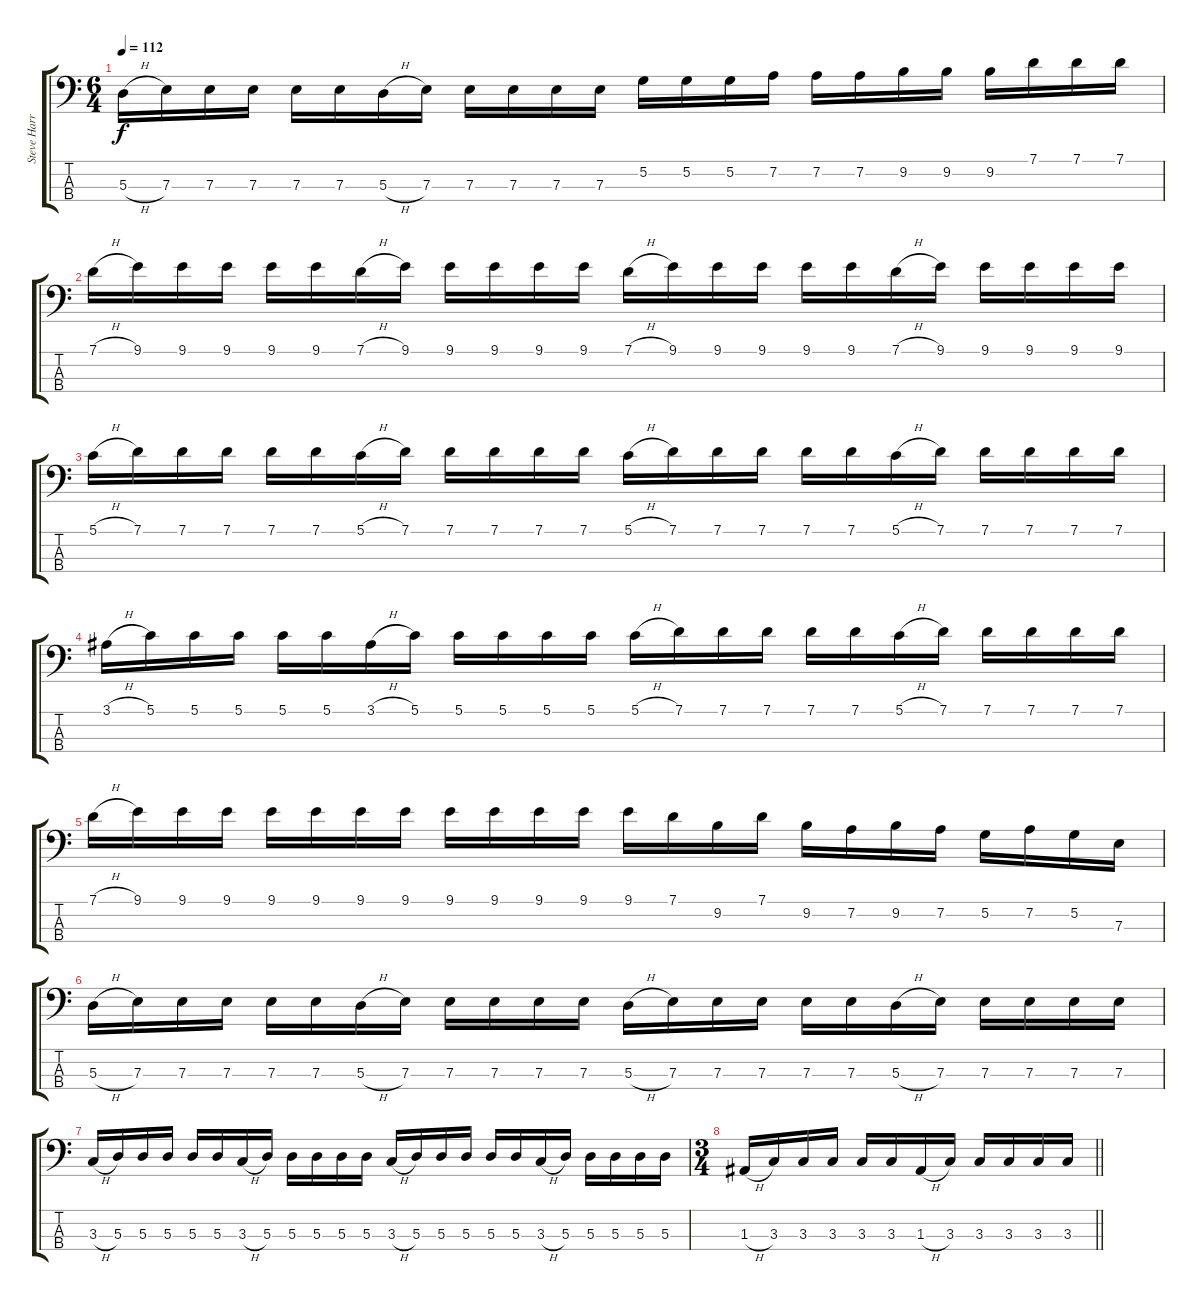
\track ("Steve Harris" "Steve Harr") {instrument electricbassfinger}
\staff {score tabs}
\tuning (G2 D2 A1 E1) {hide}
\ts (6 4)
\tempo 112
\clef f4
\ks c
5.3{h}.16{dy f} 7.3.16 7.3.16 7.3.16 7.3.16 7.3.16 5.3{h}.16 7.3.16 7.3.16 7.3.16 7.3.16 7.3.16 5.2.16 5.2.16 5.2.16 7.2.16 7.2.16 7.2.16 9.2.16 9.2.16 9.2.16 7.1.16 7.1.16 7.1.16 |
7.1{h}.16 9.1.16 9.1.16 9.1.16 9.1.16 9.1.16 7.1{h}.16 9.1.16 9.1.16 9.1.16 9.1.16 9.1.16 7.1{h}.16 9.1.16 9.1.16 9.1.16 9.1.16 9.1.16 7.1{h}.16 9.1.16 9.1.16 9.1.16 9.1.16 9.1.16 |
5.1{h}.16 7.1.16 7.1.16 7.1.16 7.1.16 7.1.16 5.1{h}.16 7.1.16 7.1.16 7.1.16 7.1.16 7.1.16 5.1{h}.16 7.1.16 7.1.16 7.1.16 7.1.16 7.1.16 5.1{h}.16 7.1.16 7.1.16 7.1.16 7.1.16 7.1.16 |
3.1{h}.16 5.1.16 5.1.16 5.1.16 5.1.16 5.1.16 3.1{h}.16 5.1.16 5.1.16 5.1.16 5.1.16 5.1.16 5.1{h}.16 7.1.16 7.1.16 7.1.16 7.1.16 7.1.16 5.1{h}.16 7.1.16 7.1.16 7.1.16 7.1.16 7.1.16 |
7.1{h}.16 9.1.16 9.1.16 9.1.16 9.1.16 9.1.16 9.1.16 9.1.16 9.1.16 9.1.16 9.1.16 9.1.16 9.1.16 7.1.16 9.2.16 7.1.16 9.2.16 7.2.16 9.2.16 7.2.16 5.2.16 7.2.16 5.2.16 7.3.16 |
5.3{h}.16 7.3.16 7.3.16 7.3.16 7.3.16 7.3.16 5.3{h}.16 7.3.16 7.3.16 7.3.16 7.3.16 7.3.16 5.3{h}.16 7.3.16 7.3.16 7.3.16 7.3.16 7.3.16 5.3{h}.16 7.3.16 7.3.16 7.3.16 7.3.16 7.3.16 |
3.3{h}.16 5.3.16 5.3.16 5.3.16 5.3.16 5.3.16 3.3{h}.16 5.3.16 5.3.16 5.3.16 5.3.16 5.3.16 3.3{h}.16 5.3.16 5.3.16 5.3.16 5.3.16 5.3.16 3.3{h}.16 5.3.16 5.3.16 5.3.16 5.3.16 5.3.16 |
\ts (3 4)
\barLineRight lightlight
1.3{h}.16 3.3.16 3.3.16 3.3.16 3.3.16 3.3.16 1.3{h}.16 3.3.16 3.3.16 3.3.16 3.3.16 3.3.16
